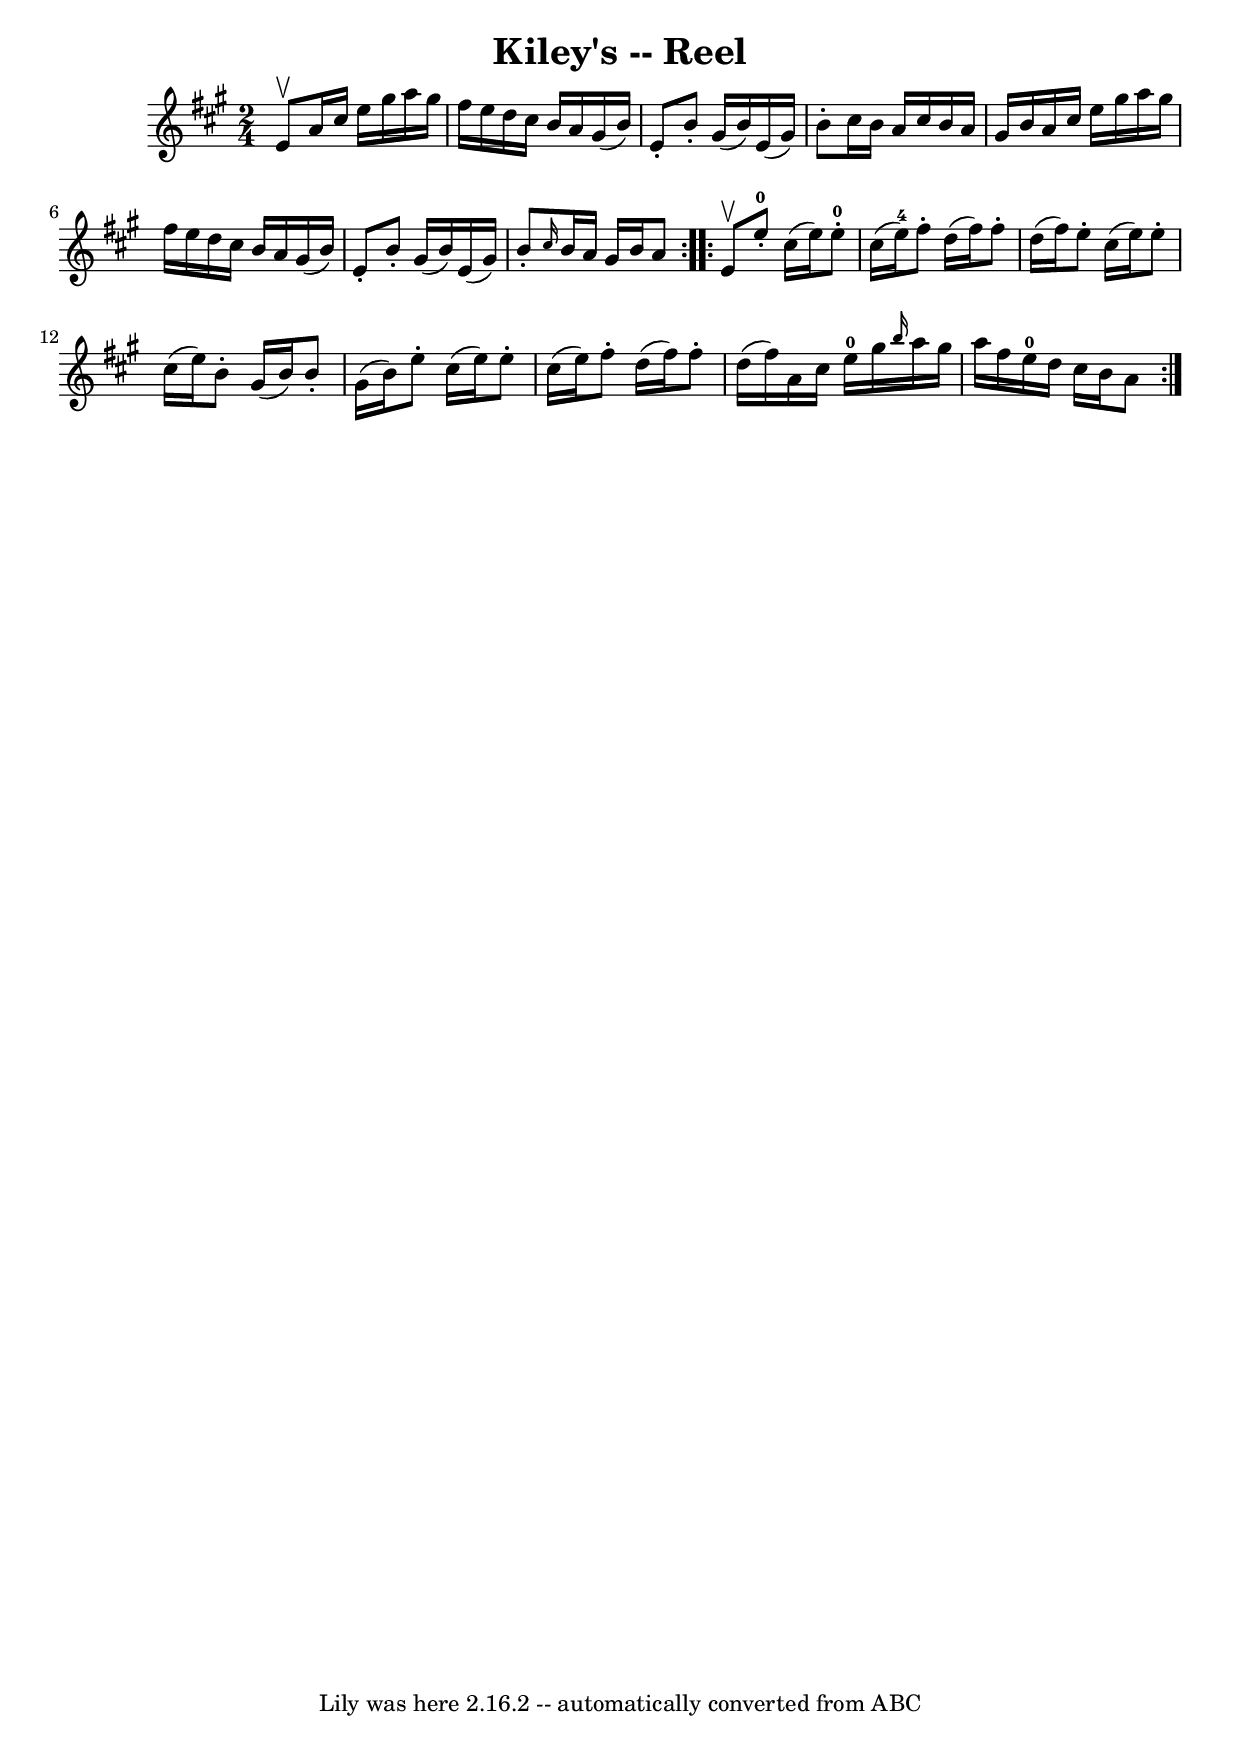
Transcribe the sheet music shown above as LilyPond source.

\version "2.16.2"
\include "Mammoth.ily"
\header {
  %% book = "Ryan's Mammoth Collection"
  crossRefNumber = "1"
  footnotes = "\\\\243"
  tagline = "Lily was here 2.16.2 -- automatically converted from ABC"
  title = "Kiley's -- Reel"

}
voicedefault =  {



  \repeat volta 2 {

    \time 2/4 
    \key a \major     e'8^\upbow  |
    a'16 cis''16 e''16         gis''16 a''16 gis''16 fis''16 e''16     |
    d''16 cis''16       b'16 a'16 gis'16 (b'16) e'8-.    |
    b'8-. gis'16 (     b'16) e'16 (gis'16) b'8-.    |
    cis''16 b'16 a'16         cis''16 b'16 a'16 gis'16 b'16     |
    a'16 cis''16         e''16 gis''16 a''16 gis''16 fis''16 e''16     |
    d''16         cis''16 b'16 a'16 gis'16 (b'16) e'8-.    |
    b'8-.        gis'16 (b'16) e'16 (gis'16) b'8-.    |
    \grace {    
      cis''16  
    } b'16 a'16 gis'16 b'16 a'8  
  }     
  \repeat volta 2 {
         e'8^\upbow  |
    e''8-0-. cis''16 (e''16) e''8-0-.       cis''16 (e''16-4)    |
    fis''8-. d''16 (fis''16)        fis''8-. d''16 (fis''16)    |
    e''8-. cis''16 (e''16) e''8-. cis''16 (e''16)   |
    b'8-. gis'16 (b'16)       b'8-. gis'16 (b'16)    |
    e''8-. cis''16 (e''16)        e''8-. cis''16 (e''16)    |
    fis''8-. d''16 (fis''16)       fis''8-. d''16 (fis''16)    |
    a'16 cis''16 e''16-0 
    gis''16  \grace { b''16   		    } a''16 gis''16 a''16 fis''16      |
    e''16-0 d''16 cis''16 b'16 a'8    
  }   

}

\score{
  <<

    \context Staff="default"
    {
      \voicedefault 
      
    }

  >>
  \layout {
    
  }
  \midi {
  }

}
